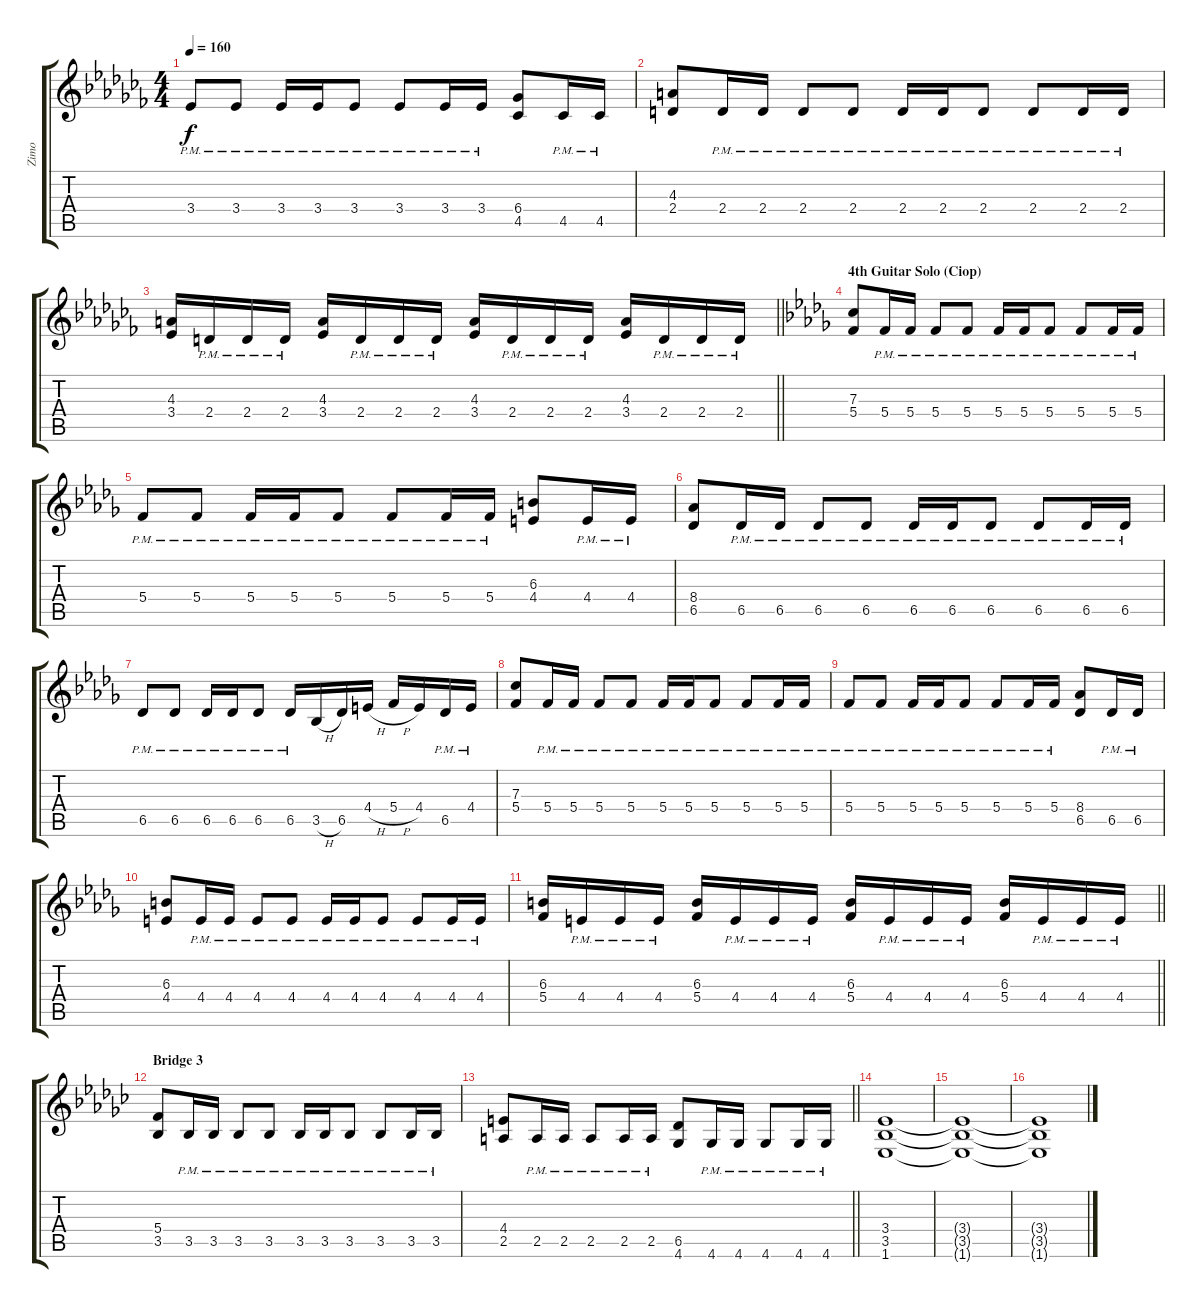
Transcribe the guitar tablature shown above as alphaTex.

\track ("Zimo" "Zimo") {instrument distortionguitar}
\staff {score tabs}
\tuning (D4 A3 F3 C3 G2 D2) {hide}
\ts (4 4)
\tempo 160
\clef g2
\ks abminor
3.4{pm}.8{dy f} 3.4{pm}.8 3.4{pm}.16 3.4{pm}.16 3.4{pm}.8 3.4{pm}.8 3.4{pm}.16 3.4{pm}.16 (6.4 4.5).8 4.5{pm}.16 4.5{pm}.16 |
(4.3 2.4).8 2.4{pm}.16 2.4{pm}.16 2.4{pm}.8 2.4{pm}.8 2.4{pm}.16 2.4{pm}.16 2.4{pm}.8 2.4{pm}.8 2.4{pm}.16 2.4{pm}.16 |
\barLineRight lightlight
(4.3 3.4).16 2.4{pm}.16 2.4{pm}.16 2.4{pm}.16 (4.3 3.4).16 2.4{pm}.16 2.4{pm}.16 2.4{pm}.16 (4.3 3.4).16 2.4{pm}.16 2.4{pm}.16 2.4{pm}.16 (4.3 3.4).16 2.4{pm}.16 2.4{pm}.16 2.4{pm}.16 |
\section ("" "4th Guitar Solo (Ciop)")
\ks bbminor
(7.3 5.4).8 5.4{pm}.16 5.4{pm}.16 5.4{pm}.8 5.4{pm}.8 5.4{pm}.16 5.4{pm}.16 5.4{pm}.8 5.4{pm}.8 5.4{pm}.16 5.4{pm}.16 |
5.4{pm}.8 5.4{pm}.8 5.4{pm}.16 5.4{pm}.16 5.4{pm}.8 5.4{pm}.8 5.4{pm}.16 5.4{pm}.16 (6.3 4.4).8 4.4{pm}.16 4.4{pm}.16 |
(8.4 6.5).8 6.5{pm}.16 6.5{pm}.16 6.5{pm}.8 6.5{pm}.8 6.5{pm}.16 6.5{pm}.16 6.5{pm}.8 6.5{pm}.8 6.5{pm}.16 6.5{pm}.16 |
6.5{pm}.8 6.5{pm}.8 6.5{pm}.16 6.5{pm}.16 6.5{pm}.8 6.5{pm}.16 3.5{h}.16 6.5.16 4.4{h}.16 5.4{h}.16 4.4.16 6.5{pm}.16 4.4{pm}.16 |
(7.3 5.4).8 5.4{pm}.16 5.4{pm}.16 5.4{pm}.8 5.4{pm}.8 5.4{pm}.16 5.4{pm}.16 5.4{pm}.8 5.4{pm}.8 5.4{pm}.16 5.4{pm}.16 |
5.4{pm}.8 5.4{pm}.8 5.4{pm}.16 5.4{pm}.16 5.4{pm}.8 5.4{pm}.8 5.4{pm}.16 5.4{pm}.16 (8.4 6.5).8 6.5{pm}.16 6.5{pm}.16 |
(6.3 4.4).8 4.4{pm}.16 4.4{pm}.16 4.4{pm}.8 4.4{pm}.8 4.4{pm}.16 4.4{pm}.16 4.4{pm}.8 4.4{pm}.8 4.4{pm}.16 4.4{pm}.16 |
\barLineRight lightlight
(6.3 5.4).16 4.4{pm}.16 4.4{pm}.16 4.4{pm}.16 (6.3 5.4).16 4.4{pm}.16 4.4{pm}.16 4.4{pm}.16 (6.3 5.4).16 4.4{pm}.16 4.4{pm}.16 4.4{pm}.16 (6.3 5.4).16 4.4{pm}.16 4.4{pm}.16 4.4{pm}.16 |
\section ("" "Bridge 3")
\ks ebminor
(5.4 3.5).8 3.5{pm}.16 3.5{pm}.16 3.5{pm}.8 3.5{pm}.8 3.5{pm}.16 3.5{pm}.16 3.5{pm}.8 3.5{pm}.8 3.5{pm}.16 3.5{pm}.16 |
\barLineRight lightlight
(4.4 2.5).8 2.5{pm}.16 2.5{pm}.16 2.5{pm}.8 2.5{pm}.16 2.5{pm}.16 (6.5 4.6).8 4.6{pm}.16 4.6{pm}.16 4.6{pm}.8 4.6{pm}.16 4.6{pm}.16 |
(3.4 3.5 1.6).1{volume 3} |
(3.4{t} 3.5{t} 1.6{t}).1 |
(3.4{t} 3.5{t} 1.6{t}).1
